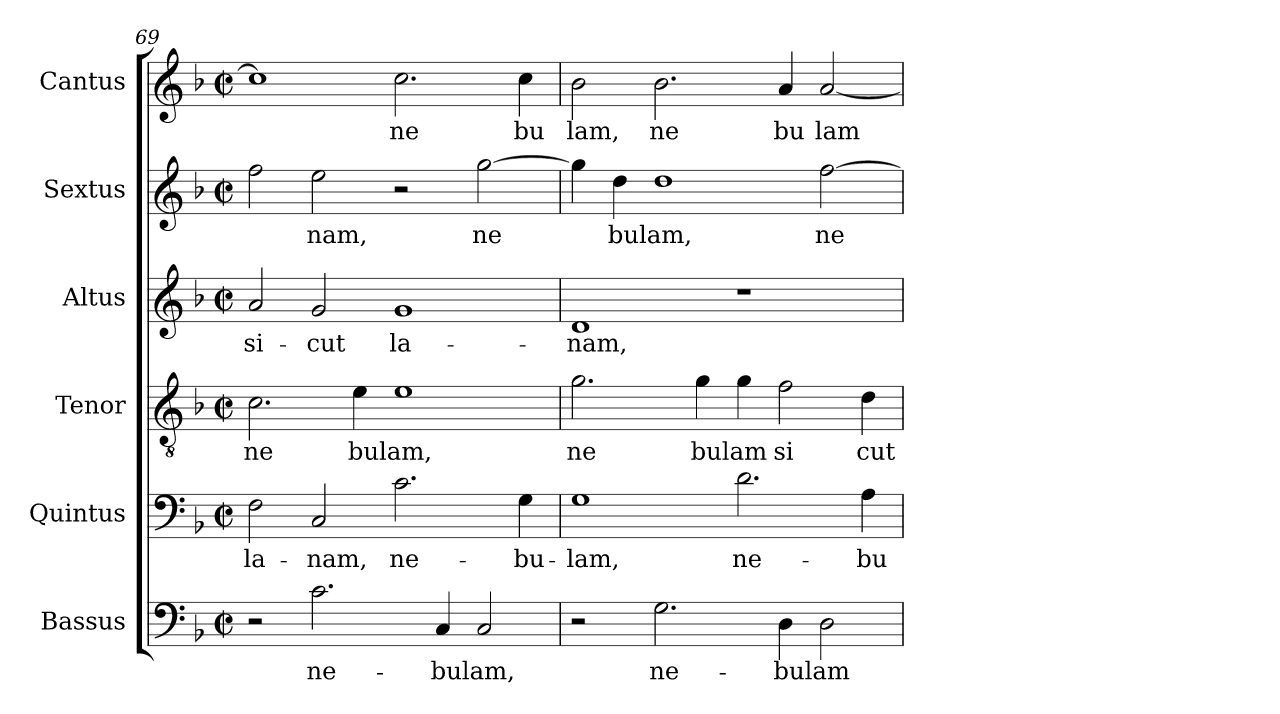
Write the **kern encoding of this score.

**kern	**text	**kern	**text	**kern	**text	**kern	**text	**kern	**text	**kern	**text
*part6	*part6	*part5	*part5	*part4	*part4	*part3	*part3	*part2	*part2	*part1	*part1
*staff6	*staff6	*staff5	*staff5	*staff4	*staff4	*staff3	*staff3	*staff2	*staff2	*staff1	*staff1
*I"Bassus	*	*I"Quintus	*	*I"Tenor	*	*I"Altus	*	*I"Sextus	*	*I"Cantus	*
*I'Bassus	*	*I'Quintus	*	*I'Tenor	*	*I'Altus	*	*I'Sextus	*	*I'Cantus	*
*clefF4	*	*clefF4	*	*clefGv2	*	*clefG2	*	*clefG2	*	*clefG2	*
*k[b-]	*	*k[b-]	*	*k[b-]	*	*k[b-]	*	*k[b-]	*	*k[b-]	*
*F:	*	*F:	*	*F:	*	*F:	*	*F:	*	*F:	*
*M2/2	*	*M2/2	*	*M2/2	*	*M2/2	*	*M2/2	*	*M2/2	*
*met(c|)	*	*met(c|)	*	*met(c|)	*	*met(c|)	*	*met(c|)	*	*met(c|)	*
=69	=69	=69	=69	=69	=69	=69	=69	=69	=69	=69	=69
!	!	!	!LO:LY:b:cj	!	!LO:LY:b:cj	!	!LO:LY:b:cj	!	!	!	!
2r	.	2F\	la-	2.c\	ne	2a/	si-	2ff\	.	1cc]	.
!	!LO:LY:b:cj	!	!LO:LY:b:cj	!	!	!	!LO:LY:b:cj	!	!LO:LY:b:cj	!	!
2.c\	ne-	2C/	-nam,	.	.	2g/	-cut	2ee\	nam,	.	.
!	!	!	!	!	!LO:LY:b	!	!	!	!	!	!
.	.	.	.	4e\	bulam,	.	.	.	.	.	.
!	!	!	!LO:LY:b:cj	!	!	!	!LO:LY:b:cj	!	!	!	!LO:LY:b:cj
.	.	2.c\	ne-	1e	.	1g	la-	2r	.	2.cc\	ne
!	!LO:LY:b	!	!	!	!	!	!	!	!	!	!
4C/	-bulam,	.	.	.	.	.	.	.	.	.	.
!	!	!	!	!	!	!	!	!	!LO:LY:b:cj	!	!
2C/	.	.	.	.	.	.	.	[>2gg\	ne	.	.
!	!	!	!LO:LY:b:cj	!	!	!	!	!	!	!	!LO:LY:b:cj
.	.	4G\	-bu-	.	.	.	.	.	.	4cc\	bu
=70	=70	=70	=70	=70	=70	=70	=70	=70	=70	=70	=70
!	!	!	!LO:LY:b:cj	!	!LO:LY:b:cj	!	!LO:LY:b:cj	!	!	!	!LO:LY:b:cj
2r	.	1G	-lam,	2.g\	ne	1d	-nam,	4gg\]	.	2b-\	lam,
!	!	!	!	!	!	!	!	!	!LO:LY:b	!	!
.	.	.	.	.	.	.	.	4dd\	bulam,	.	.
!	!LO:LY:b:cj	!	!	!	!	!	!	!	!	!	!LO:LY:b:cj
2.G\	ne-	.	.	.	.	.	.	1dd	.	2.b-\	ne
!	!	!	!	!	!LO:LY:b	!	!	!	!	!	!
.	.	.	.	4g\	bulam	.	.	.	.	.	.
!	!	!	!LO:LY:b:cj	!	!	!	!	!	!	!	!
.	.	2.d\	ne-	4g\	.	1r	.	.	.	.	.
!	!LO:LY:b	!	!	!	!LO:LY:b:cj	!	!	!	!	!	!LO:LY:b:cj
4D\	-bulam	.	.	2f\	si	.	.	.	.	4a/	bu
!	!	!	!	!	!	!	!	!	!LO:LY:b:cj	!	!LO:LY:b
2D\	.	.	.	.	.	.	.	[>2ff\	ne	[>2a/	lam
!	!	!	!LO:LY:b:cj	!	!LO:LY:b:cj	!	!	!	!	!	!
.	.	4A\	-bu-	4d\	cut	.	.	.	.	.	.
=	=	=	=	=	=	=	=	=	=	=	=
*-	*-	*-	*-	*-	*-	*-	*-	*-	*-	*-	*-
